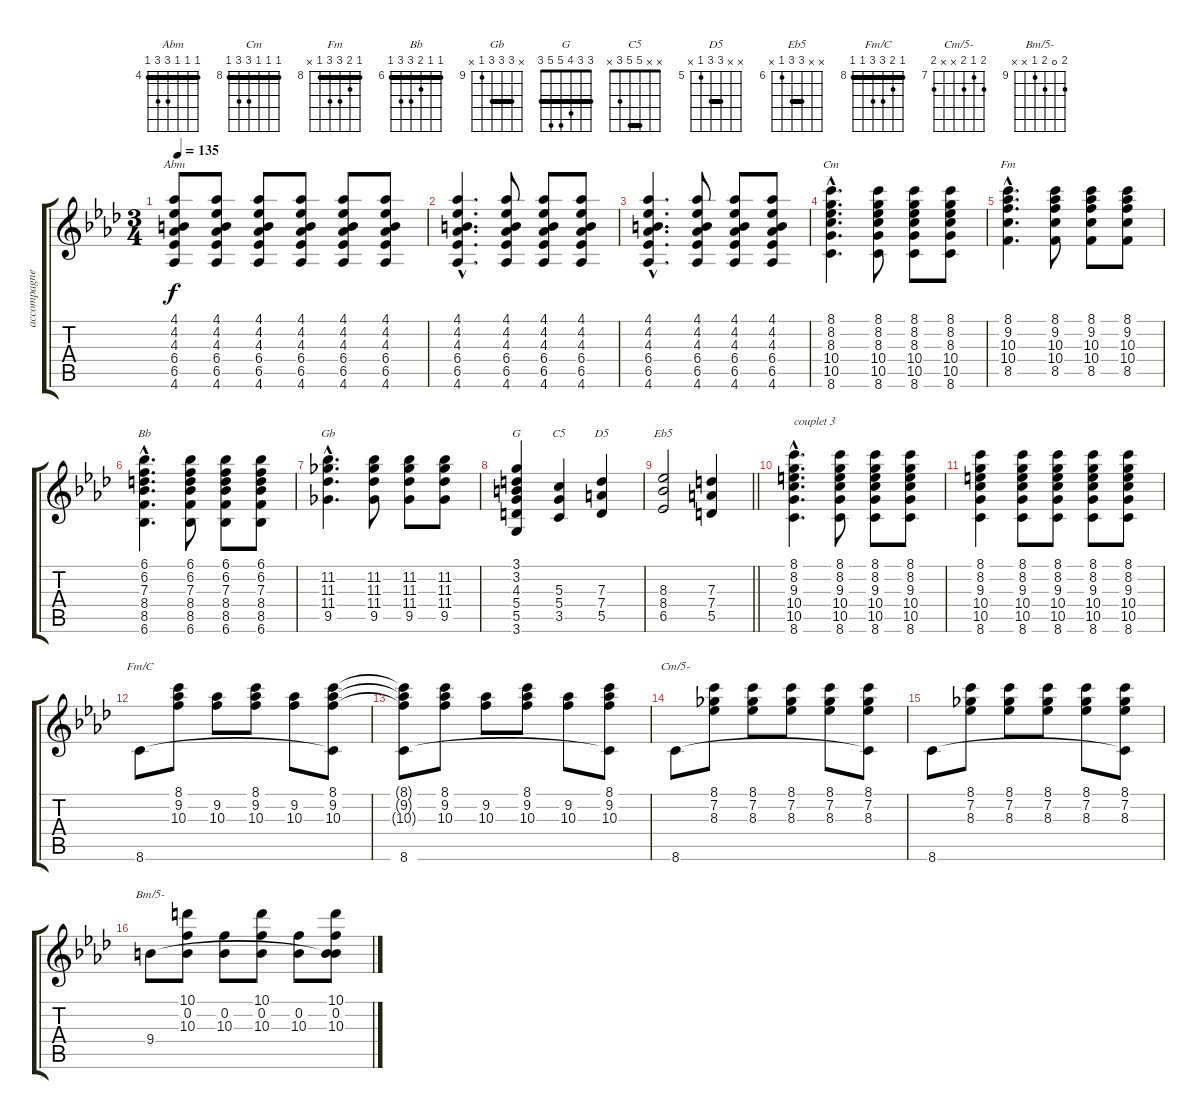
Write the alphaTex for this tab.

\track ("accompagnement" "accompagne") {instrument acousticguitarsteel}
\staff {score tabs}
\tuning (E4 B3 G3 D3 A2 E2) {hide}
\chord ("Abm" 4 4 4 6 6 4) {firstfret 4 barre 4}
\chord ("Cm" 8 8 8 10 10 8) {firstfret 8 barre 8}
\chord ("Fm" 8 9 10 10 8 x) {firstfret 8 barre 8}
\chord ("Bb" 6 6 7 8 8 6) {firstfret 6 barre 6}
\chord ("Gb" x 11 11 11 9 x) {firstfret 9 barre 11}
\chord ("G" 3 3 4 5 5 3) {barre 3}
\chord ("C5" x x 5 5 3 x) {barre 5}
\chord ("D5" x x 7 7 5 x) {firstfret 5 barre 7}
\chord ("Eb5" x x 8 8 6 x) {firstfret 6 barre 8}
\chord ("Fm/C" 8 9 10 10 8 8) {firstfret 8 barre 8}
\chord ("Cm/5-" 8 7 8 x x 8) {firstfret 7}
\chord ("Bm/5-" 10 0 10 9 x x) {firstfret 9}
\ts (3 4)
\tempo 135
\clef g2
\ks ab
(4.1 4.2 4.3 6.4 6.5 4.6).8{ch "Abm" dy f} (4.1 4.2 4.3 6.4 6.5 4.6).8 (4.1 4.2 4.3 6.4 6.5 4.6).8 (4.1 4.2 4.3 6.4 6.5 4.6).8 (4.1 4.2 4.3 6.4 6.5 4.6).8 (4.1 4.2 4.3 6.4 6.5 4.6).8 |
(4.1{hac} 4.2{hac} 4.3{hac} 6.4{hac} 6.5{hac} 4.6{hac}).4{d} (4.1 4.2 4.3 6.4 6.5 4.6).8 (4.1 4.2 4.3 6.4 6.5 4.6).8 (4.1 4.2 4.3 6.4 6.5 4.6).8 |
(4.1{hac} 4.2{hac} 4.3{hac} 6.4{hac} 6.5{hac} 4.6{hac}).4{d} (4.1 4.2 4.3 6.4 6.5 4.6).8 (4.1 4.2 4.3 6.4 6.5 4.6).8 (4.1 4.2 4.3 6.4 6.5 4.6).8 |
(8.1{hac} 8.2{hac} 8.3{hac} 10.4{hac} 10.5{hac} 8.6{hac}).4{d ch "Cm"} (8.1 8.2 8.3 10.4 10.5 8.6).8 (8.1 8.2 8.3 10.4 10.5 8.6).8 (8.1 8.2 8.3 10.4 10.5 8.6).8 |
(8.1{hac} 9.2{hac} 10.3{hac} 10.4{hac} 8.5{hac}).4{d ch "Fm"} (8.1 9.2 10.3 10.4 8.5).8 (8.1 9.2 10.3 10.4 8.5).8 (8.1 9.2 10.3 10.4 8.5).8 |
(6.1{hac} 6.2{hac} 7.3{hac} 8.4{hac} 8.5{hac} 6.6{hac}).4{d ch "Bb"} (6.1 6.2 7.3 8.4 8.5 6.6).8 (6.1 6.2 7.3 8.4 8.5 6.6).8 (6.1 6.2 7.3 8.4 8.5 6.6).8 |
(11.2{hac} 11.3{hac} 11.4{hac} 9.5{hac}).4{d ch "Gb"} (11.2 11.3 11.4 9.5).8 (11.2 11.3 11.4 9.5).8 (11.2 11.3 11.4 9.5).8 |
(3.1 3.2 4.3 5.4 5.5 3.6).4{ch "G"} (5.3 5.4 3.5).4{ch "C5"} (7.3 7.4 5.5).4{ch "D5"} |
\barLineRight lightlight
(8.3 8.4 6.5).2{ch "Eb5"} (7.3 7.4 5.5).4 |
(8.1{hac} 8.2{hac} 9.3{hac} 10.4{hac} 10.5{hac} 8.6{hac}).4{d txt "couplet 3"} (8.1 8.2 9.3 10.4 10.5 8.6).8 (8.1 8.2 9.3 10.4 10.5 8.6).8 (8.1 8.2 9.3 10.4 10.5 8.6).8 |
(8.1 8.2 9.3 10.4 10.5 8.6).4 (8.1 8.2 9.3 10.4 10.5 8.6).8 (8.1 8.2 9.3 10.4 10.5 8.6).8 (8.1 8.2 9.3 10.4 10.5 8.6).8 (8.1 8.2 9.3 10.4 10.5 8.6).8 |
8.6.8{ch "Fm/C"} (8.1 9.2 10.3).8 (9.2 10.3).8 (8.1 9.2 10.3).8 (9.2 10.3).8 (8.1 9.2 10.3 8.6{t}).8 |
(8.1{t} 9.2{t} 10.3{t} 8.6).8 (8.1 9.2 10.3).8 (9.2 10.3).8 (8.1 9.2 10.3).8 (9.2 10.3).8 (8.1 9.2 10.3 8.6{t}).8 |
8.6.8{ch "Cm/5-"} (8.1 7.2 8.3).8 (8.1 7.2 8.3).8 (8.1 7.2 8.3).8 (8.1 7.2 8.3).8 (8.1 7.2 8.3 8.6{t}).8 |
8.6.8 (8.1 7.2 8.3).8 (8.1 7.2 8.3).8 (8.1 7.2 8.3).8 (8.1 7.2 8.3).8 (8.1 7.2 8.3 8.6{t}).8 |
9.4.8{ch "Bm/5-"} (10.1 0.2 10.3).8 (0.2 10.3).8 (10.1 0.2 10.3).8 (0.2 10.3).8 (10.1 0.2 10.3 9.4{t}).8
